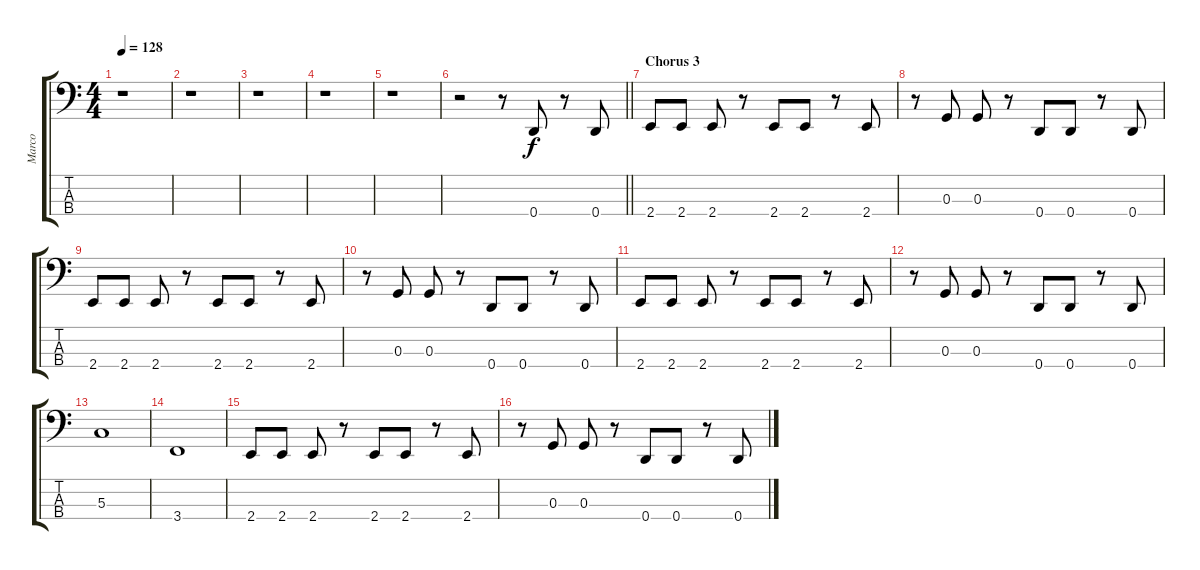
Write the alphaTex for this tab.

\track ("Marco" "Marco") {instrument electricbassfinger}
\staff {score tabs}
\tuning (F2 C2 G1 D1) {hide}
\ts (4 4)
\tempo 128
\clef f4
\ks c
r.1{dy f} |
r.1 |
r.1 |
r.1 |
r.1 |
\barLineRight lightlight
r.2 r.8 0.4.8 r.8 0.4.8 |
\section ("" "Chorus 3")
2.4.8 2.4.8 2.4.8 r.8 2.4.8 2.4.8 r.8 2.4.8 |
r.8 0.3.8 0.3.8 r.8 0.4.8 0.4.8 r.8 0.4.8 |
2.4.8 2.4.8 2.4.8 r.8 2.4.8 2.4.8 r.8 2.4.8 |
r.8 0.3.8 0.3.8 r.8 0.4.8 0.4.8 r.8 0.4.8 |
2.4.8 2.4.8 2.4.8 r.8 2.4.8 2.4.8 r.8 2.4.8 |
r.8 0.3.8 0.3.8 r.8 0.4.8 0.4.8 r.8 0.4.8 |
5.3.1 |
3.4.1 |
2.4.8 2.4.8 2.4.8 r.8 2.4.8 2.4.8 r.8 2.4.8 |
r.8 0.3.8 0.3.8 r.8 0.4.8 0.4.8 r.8 0.4.8
